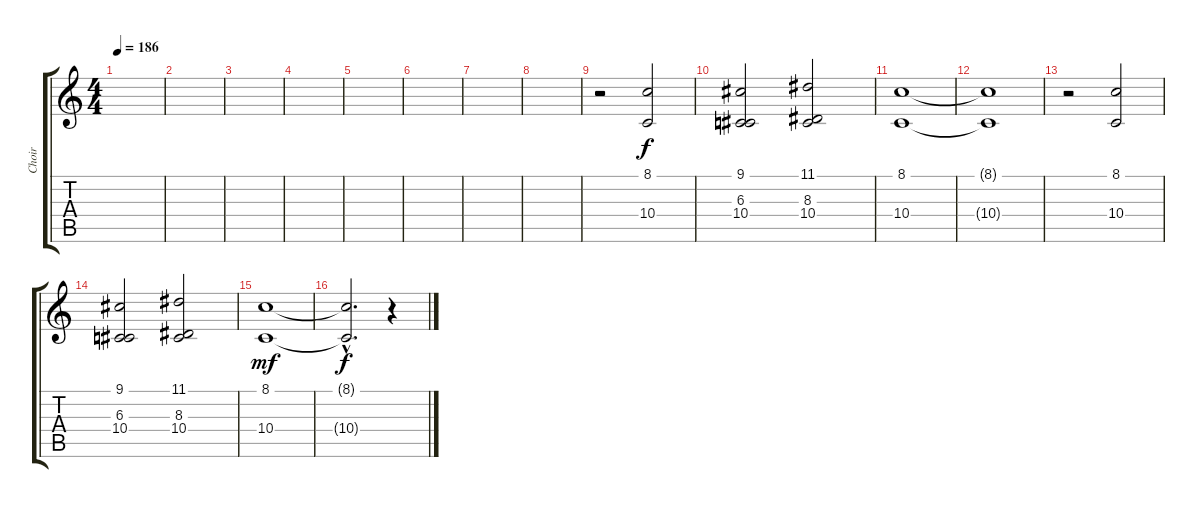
\track ("Choir" "Choir") {instrument choiraahs}
\staff {score tabs}
\tuning (E4 B3 G3 D3 A2 E2) {hide}
\ts (4 4)
\tempo 186
\clef g2
\ks c
|
|
|
|
|
|
|
|
r.2 (8.1 10.4).2 |
(9.1 6.3 10.4).2 (11.1 8.3 10.4).2 |
(8.1 10.4).1 |
(8.1{t} 10.4{t}).1 |
r.2 (8.1 10.4).2 |
(9.1 6.3 10.4).2 (11.1 8.3 10.4).2 |
(8.1 10.4).1{dy mf} |
(8.1{hac t} 10.4{hac t}).2{d dy f} r.4
